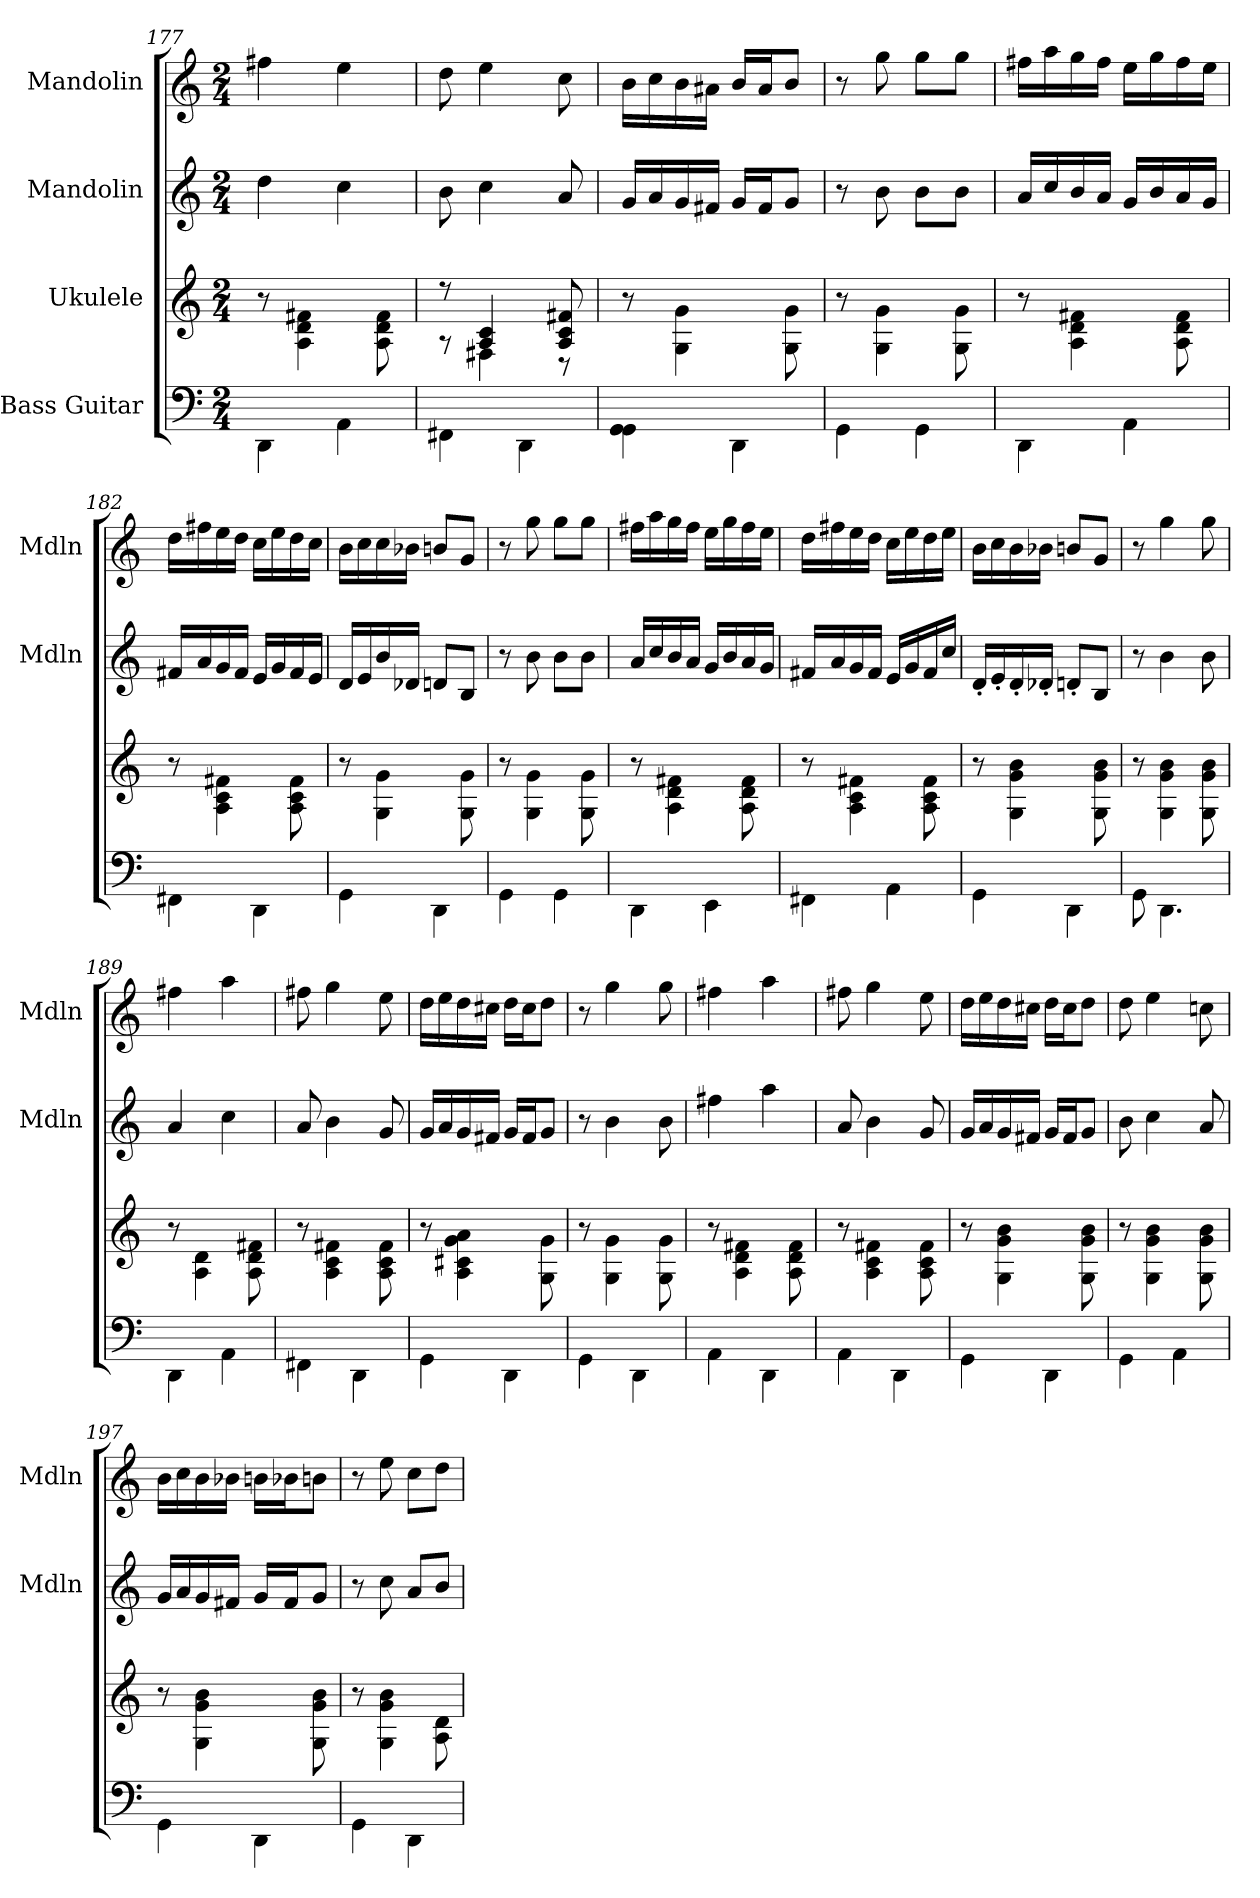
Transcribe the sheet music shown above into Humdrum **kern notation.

**kern	**kern	**kern	**kern
*part4	*part3	*part2	*part1
*staff4	*staff3	*staff2	*staff1
*I"Bass Guitar	*I"Ukulele	*I"Mandolin	*I"Mandolin
*	*	*I'Mdln	*I'Mdln
!!LO:LB:g=z
*	*	*clefG2	*clefG2
*k[]	*k[]	*k[]	*k[]
*M2/4	*M2/4	*M2/4	*M2/4
=177	=177	=177	=177
4DD\	8r	4dd\	4ff#X\
.	4A\ 4d\ 4f#\	.	.
4AA\	.	4cc\	4ee\
.	8A\ 8d\ 8f#\	.	.
=178	=178	=178	=178
*	*^	*	*
4FF#\	8r	8r	8b\	8dd\
.	4A/ 4c/	4F#\	4cc\	4ee\
4DD\	.	.	.	.
.	8A/ 8c/ 8f#/	8r	8a/	8cc\
*	*v	*v	*	*
=179	=179	=179	=179
4GG\ 4GG\	8r	16g/LL	16b\LL
.	.	16a/	16cc\
.	4G\ 4g\	16g/	16b\
.	.	16f#X/JJ	16a#X\JJ
4DD\	.	16g/LL	16b/LL
.	.	16f#/J	16a#/J
.	8G\ 8g\	8g/J	8b/J
=180	=180	=180	=180
4GG\	8r	8r	8r
.	4G\ 4g\	8b\	8gg\
4GG\	.	8b\L	8gg\L
.	8G\ 8g\	8b\J	8gg\J
=181	=181	=181	=181
4DD\	8r	16a/LL	16ff#X\LL
.	.	16cc/	16aa\
.	4A\ 4d\ 4f#\	16b/	16gg\
.	.	16a/JJ	16ff#\JJ
4AA\	.	16g/LL	16ee\LL
.	.	16b/	16gg\
.	8A\ 8d\ 8f#\	16a/	16ff#\
.	.	16g/JJ	16ee\JJ
=182	=182	=182	=182
4FF#\	8r	16f#X/LL	16dd\LL
.	.	16a/	16ff#X\
.	4A\ 4c\ 4f#\	16g/	16ee\
.	.	16f#/JJ	16dd\JJ
4DD\	.	16e/LL	16cc\LL
.	.	16g/	16ee\
.	8A\ 8c\ 8f#\	16f#/	16dd\
.	.	16e/JJ	16cc\JJ
!!LO:LB:g=z
=183	=183	=183	=183
4GG\	8r	16d/LL	16b\LL
.	.	16e/	16cc\
.	4G\ 4g\	16b/	16cc\
.	.	16d-X/JJ	16b-X\JJ
4DD\	.	8dn/L	8bn/L
.	8G\ 8g\	8B/J	8g/J
=184	=184	=184	=184
4GG\	8r	8r	8r
.	4G\ 4g\	8b\	8gg\
4GG\	.	8b\L	8gg\L
.	8G\ 8g\	8b\J	8gg\J
=185	=185	=185	=185
4DD\	8r	16a/LL	16ff#X\LL
.	.	16cc/	16aa\
.	4A\ 4d\ 4f#\	16b/	16gg\
.	.	16a/JJ	16ff#\JJ
4EE\	.	16g/LL	16ee\LL
.	.	16b/	16gg\
.	8A\ 8d\ 8f#\	16a/	16ff#\
.	.	16g/JJ	16ee\JJ
=186	=186	=186	=186
4FF#\	8r	16f#X/LL	16dd\LL
.	.	16a/	16ff#X\
.	4A\ 4c\ 4f#\	16g/	16ee\
.	.	16f#/JJ	16dd\JJ
4AA\	.	16e/LL	16cc\LL
.	.	16g/	16ee\
.	8A\ 8c\ 8f#\	16f#/	16dd\
.	.	16cc/JJ	16ee\JJ
=187	=187	=187	=187
4GG\	8r	16d'/LL	16b\LL
.	.	16e'/	16cc\
.	4G\ 4g\ 4b\	16d'/	16b\
.	.	16d-X'/JJ	16b-X\JJ
4DD\	.	8dn'/L	8bn/L
.	8G\ 8g\ 8b\	8B/J	8g/J
=188	=188	=188	=188
8GG\	8r	8r	8r
4.DD\	4G\ 4g\ 4b\	4b\	4gg\
.	8G\ 8g\ 8b\	8b\	8gg\
!!LO:PB:g=z
=189	=189	=189	=189
4DD\	8r	4a/	4ff#X\
.	4A\ 4d\	.	.
4AA\	.	4cc\	4aa\
.	8A\ 8d\ 8f#\	.	.
=190	=190	=190	=190
4FF#\	8r	8a/	8ff#X\
.	4A\ 4c\ 4f#\	4b\	4gg\
4DD\	.	.	.
.	8A\ 8c\ 8f#\	8g/	8ee\
=191	=191	=191	=191
4GG\	8r	16g/LL	16dd\LL
.	.	16a/	16ee\
.	4A\ 4c#\ 4g\ 4a\	16g/	16dd\
.	.	16f#X/JJ	16cc#X\JJ
4DD\	.	16g/LL	16dd\LL
.	.	16f#/J	16cc#\J
.	8G\ 8g\	8g/J	8dd\J
=192	=192	=192	=192
4GG\	8r	8r	8r
.	4G\ 4g\	4b\	4gg\
4DD\	.	.	.
.	8G\ 8g\	8b\	8gg\
=193	=193	=193	=193
4AA\	8r	4ff#X\	4ff#X\
.	4A\ 4d\ 4f#\	.	.
4DD\	.	4aa\	4aa\
.	8A\ 8d\ 8f#\	.	.
=194	=194	=194	=194
4AA\	8r	8a/	8ff#X\
.	4A\ 4c\ 4f#\	4b\	4gg\
4DD\	.	.	.
.	8A\ 8c\ 8f#\	8g/	8ee\
!!LO:LB:g=z
=195	=195	=195	=195
4GG\	8r	16g/LL	16dd\LL
.	.	16a/	16ee\
.	4G\ 4g\ 4b\	16g/	16dd\
.	.	16f#X/JJ	16cc#X\JJ
4DD\	.	16g/LL	16dd\LL
.	.	16f#/J	16cc#\J
.	8G\ 8g\ 8b\	8g/J	8dd\J
=196	=196	=196	=196
4GG\	8r	8b\	8dd\
.	4G\ 4g\ 4b\	4cc\	4ee\
4AA\	.	.	.
.	8G\ 8g\ 8b\	8a/	8ccn\
=197	=197	=197	=197
4GG\	8r	16g/LL	16b\LL
.	.	16a/	16cc\
.	4G\ 4g\ 4b\	16g/	16b\
.	.	16f#X/JJ	16b-X\JJ
4DD\	.	16g/LL	16bn\LL
.	.	16f#/J	16b-X\J
.	8G\ 8g\ 8b\	8g/J	8bn\J
=198	=198	=198	=198
4GG\	8r	8r	8r
.	4G\ 4g\ 4b\	8cc\	8ee\
4DD\	.	8a/L	8cc\L
.	8A\ 8d\	8b/J	8dd\J
=	=	=	=
*-	*-	*-	*-
